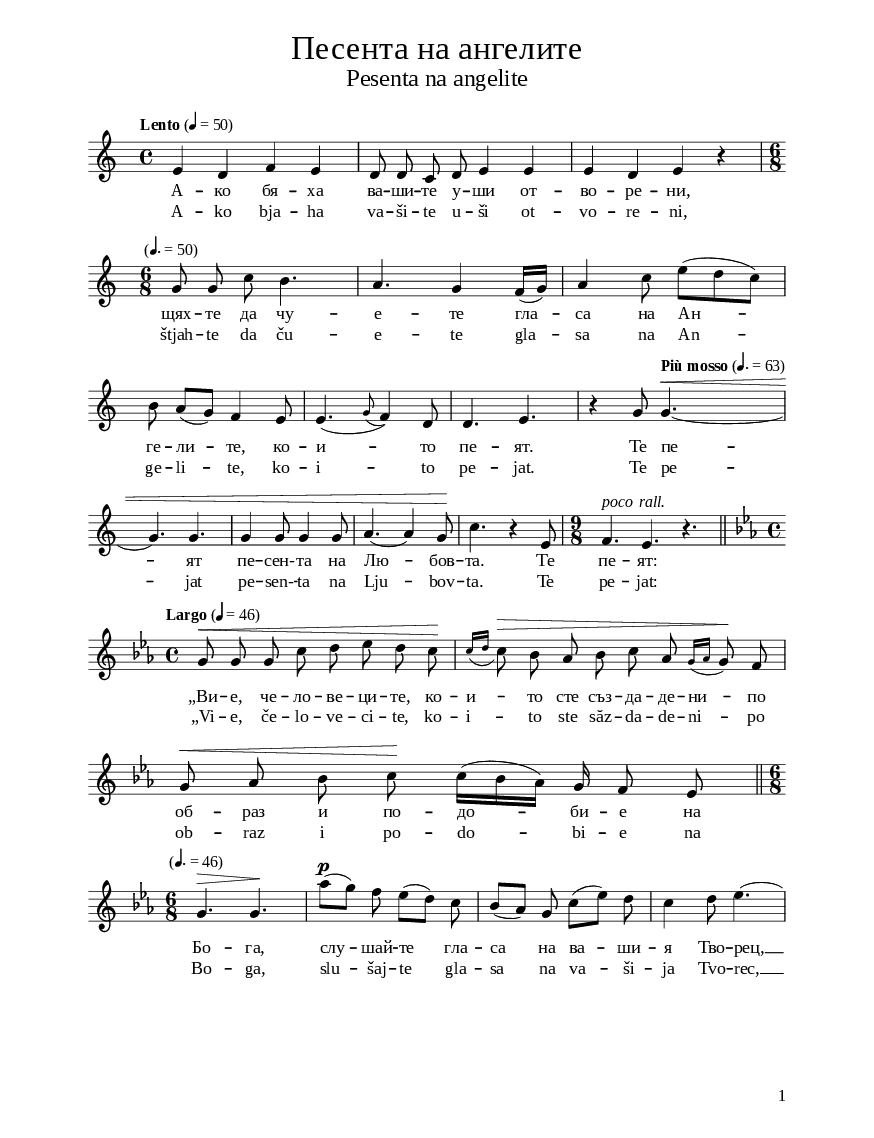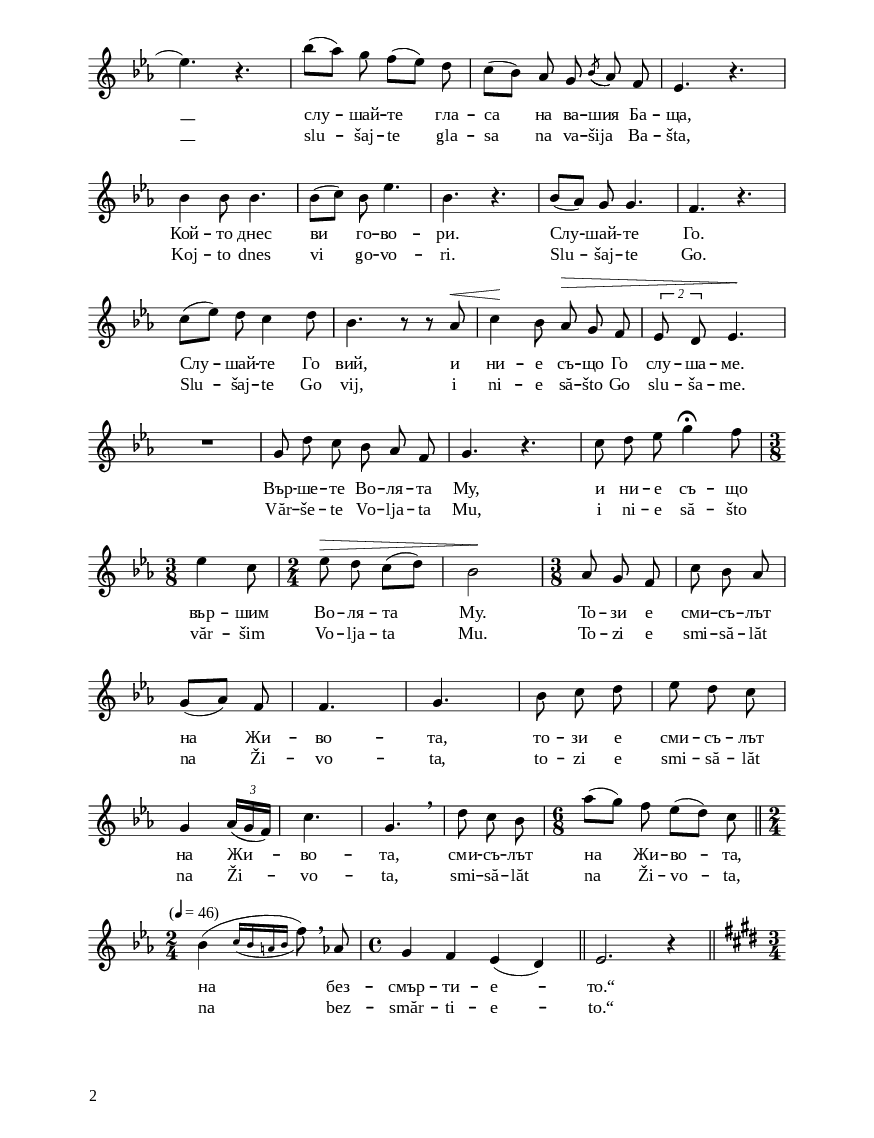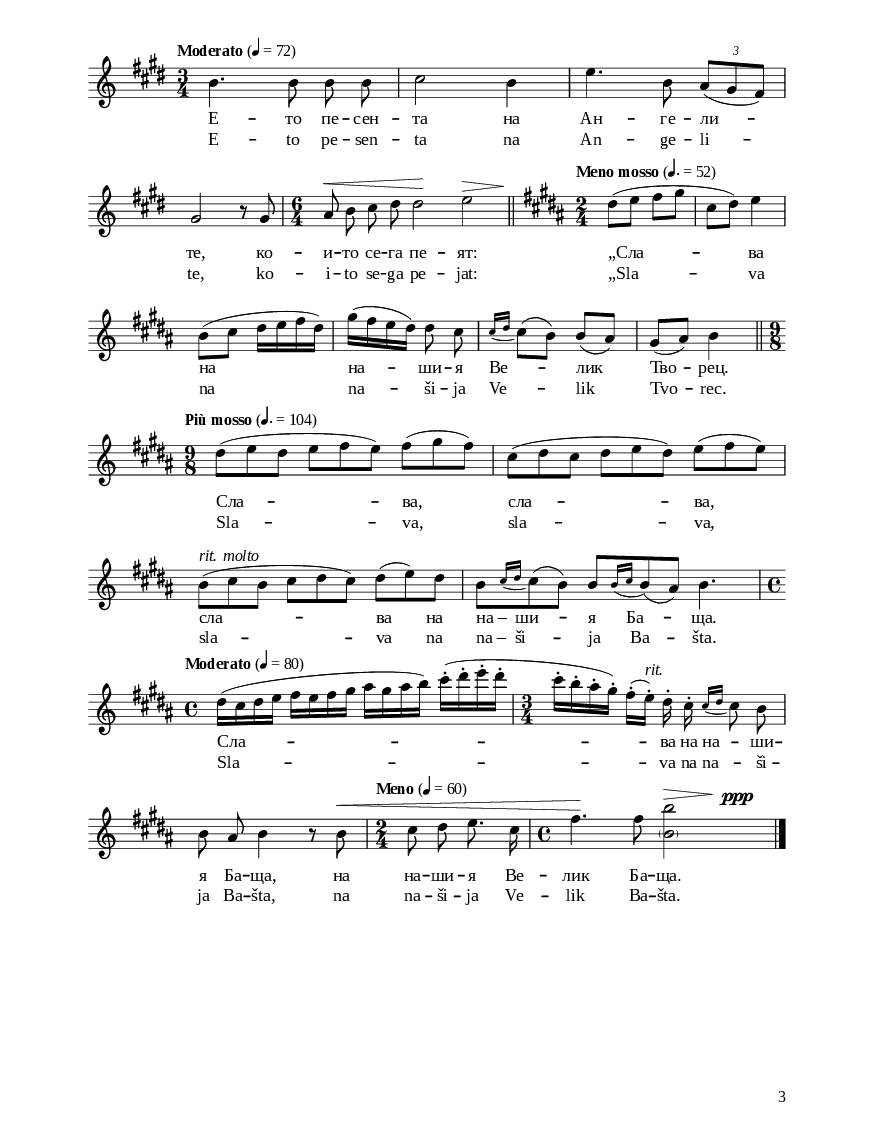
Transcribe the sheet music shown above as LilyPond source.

\version "2.24.1"

% include paper part and global functions
\include "include/globals.ily"

\bookpart {
  \label #'ref207
  \tocItem \markup "Песента на ангелите – Pesenta na angelite "
  \include "include/bookpart-paper.ily"
  \score {
    \include "include/score-layout.ily"

    \new Voice \absolute {
      \clef treble
      \key c \major
      \time 4/4
      \tempoFunc "Lento" 4 "50"
      \autoBeamOff
      \override Hairpin.to-barline = ##f
      \override Hairpin.after-line-breaking = ##t 
      e'4  d'4  f'4  e'4 | % 2
      d'8  d'8  c'8  d'8  e'4
      e'4 | % 3
      e'4  d'4  e'4 r4 | \break % 4
      \time 6/8  | % 4
      \tempoFunc "" 4. "50"
      g'8  g'8 c''8 b'4.  | % 5
      a'4.  g'4  f'16 ( [  g'16 ) ] | % 6
      a'4 c''8 e''8 ( [ d''8
      c''8 ) ] |\break  % 7
      b'8  a'8 ( [  g'8 ) ]  f'4  e'8
      | % 8
      e'4. ( \appoggiatura {  g'8 }  f'4 )
      d'8 | % 9
      d'4.  e'4. | 
      r4  g'8
      \tempoFunc "Più mosso" 4. "63"
      g'4. ~ ^\< |  \break % 11
      g'4.  g'4. | % 12
      g'4  g'8  g'4  g'8 | % 13
      a'4. ~  a'4  g'8 _\!  | % 14
      c''4.  r4  e'8 |  % 15
      \time 9/8  | % 15
      f'4. ^\markup{ \italic {poco rall.} }  e'4. r4. \bar
      "||" \break
      \key es \major \time 4/4 | % 16
      \tempoFunc "Largo" 4 "46"
      g'8 ^\<  g'8  g'8 c''8 d''8
      es''8 d''8 c''8 ^\! | % 17
      \grace {  c''16 ( [  d''16 ] } c''8 ) ^\>
      bes'8  as'8 bes'8 c''8
      as'8 \grace {  g'16 ( [  as'16 ] }  g'8 )
       ^\! f'8 | \break % 18
      g'8 ^\<  as'8 bes'8 c''8  ^\!
      c''16 ( [ bes'16  as'16 )  ] g'16
      f'8  es'8  \bar "||"
      \break | % 19
      \time 6/8  | % 19
      \tempoFunc "" 4. "46"
      g'4. ^\>  g'4.  ^\! |
      as''8 ( [ ^\p g''8 ) ] f''8
      es''8 ( [ d''8 ) ] c''8 | % 21
      bes'8 ( [  as'8 ) ]  g'8 c''8 ( [
      es''8 ) ] d''8 | % 22
      c''4 d''8 es''4. ~ \break | % 23
      es''4. r4. | % 24
      bes''8 ( [ as''8 ) ] g''8
      f''8 ( [ es''8 ) ] d''8 | % 25
      c''8 ( [ bes'8 ) ]  as'8  g'8
      \acciaccatura {  bes'8 ( }  as'8 )  f'8 | % 26
      es'4. r4. \break | % 27
      bes'4 bes'8 bes'4. | % 28
      bes'8 ( [ c''8 ) ] bes'8
      es''4. | % 29
      bes'4. r4. |
      bes'8 ( [  as'8 ) ]  g'8  g'4. | % 31
      f'4. r4. \break| % 32
      c''8 ( [ es''8 ) ] d''8 c''4
      d''8 | % 33
      bes'4. r8 r8  as'8 ^\< | % 34
      c''4 ^\! bes'8  as'8 ^\>  g'8
      f'8 | % 35
      \times 3/2  {
        es'8   d'8
      }
      es'4. ^\! \break | % 36
      R2. | % 37
      g'8 d''8 c''8 bes'8
      as'8  f'8 | % 38
      g'4. r4. | % 39
      c''8 d''8 es''8 g''4
      ^\fermata f''8 \break |
      \time 3/8  |
      es''4 c''8 | % 41
      \time 2/4  | % 41
      es''8 ^\> d''8 c''8 ( [ d''8
      ) ] | % 42
      bes'2 ^\! | % 43
      \time 3/8  | % 43
      as'8  g'8  f'8 | % 44
      c''8 bes'8  as'8 \break | % 45
      g'8 ( [  as'8 ) ]  f'8 | % 46
      f'4. | % 47
      g'4. | % 48
      bes'8 c''8 d''8 | % 49
      es''8 d''8 c''8 \break |
      g'4 \once \omit TupletBracket
      \times 2/3  {
        as'16 ( [  g'16  f'16 ) ]
      }
      | % 51
      c''4. | % 52
      g'4.  \breathe | % 53
      d''8 c''8 bes'8 | % 54
      \time 6/8  | % 54
      as''8 ( [ g''8 ) ] f''8 es''8
      ( [ d''8 ) ] c''8 \bar "||"
      \break | % 55
      \time 2/4  | % 55
      \tempoFunc "" 4 "46" | % 55
      bes'4 ( \acciaccatura {
        c''16 [bes'16 a'16
        bes'16 ]
      }
      f''8 )  \breathe as'8  | % 56
      \time 4/4  | % 56
      g'4  f'4  es'4 (  d'4 ) \bar "||"
      es'2. r4 \bar "||"
      \break | % 58
      \once \override Staff.KeyCancellation.break-visibility = #all-invisible
      \key e \major \time 3/4 | % 58
      \tempoFunc "Moderato" 4 "72"
      b'4. b'8 b'8 b'8 | % 59
      cis''2 b'4 |
      e''4. b'8 \once \omit TupletBracket
      \times 2/3  {
        a'8 ( [  gis'8  fis'8 ) ]
      }
      | \break % 61
      gis'2 r8  gis'8 | % 62
      \time 6/4  | % 62
      a'8 ^\< b'8 cis''8 dis''8
      dis''2 ^\! 
      \once \override Hairpin.to-barline = ##t
      e''2 ^\> \bar "||"
      \key b \major \time 2/4 | % 63
      \tempoFunc "Meno mosso" 4. "52"
      dis''8 ( [ _\! e''8 ] fis''8 [
      gis''8 ] | % 64
      cis''8 [ dis''8 ) ] e''4 | \break % 65
      b'8 ( [ cis''8 ] dis''16 [
      e''16 fis''16 dis''16 ) ]  | % 66
      gis''16 ( [ fis''16 e''16
      dis''16 ) ] dis''8 cis''8 | % 67
      \grace {  cis''16 ( [  dis''16 ] } cis''8 )
      ( [ b'8 ) ]  b'8 ( [  ais'8 ) ] | % 68
      gis'8 ( [  ais'8 ) ] b'4 \bar "||" \break
      \time 9/8  | % 69
      \tempoFunc "Più mosso" 4. "104"
      dis''8 ( [  e''8
      dis''8 ] e''8 [
      fis''8 e''8 ) ] fis''8 ( [ gis''8
      fis''8 ) ]  |
      cis''8 ( [ dis''8 cis''8 ]
      dis''8 [ e''8 dis''8 ) ] e''8 ( [
      fis''8 e''8 ) ] | % 71
      b'8 ( [ ^\markup{ \italic {rit. molto} } cis''8
      b'8 ] cis''8 [ dis''8 cis''8
      ) ] dis''8 ( [ e''8 ) dis''8 ] | % 72
      
      b'8 [ \acciaccatura { cis''16 [  dis''16 ] }
      cis''8 ( b'8 )]  
      
      b'8 [ \acciaccatura { b'16 [  cis''16 ] }
      b'8 ( ais'8 )] 
      
      b'4. \break | % 73
      \time 4/4  | % 73
      \tempoFunc "Moderato" 4 "80"
      dis''16 ( [ cis''16 dis''16
      e''16 ] fis''16 [ e''16 fis''16
      gis''16 ] ais''16 [ gis''16
      ais''16 b''16 ) ] cis'''16 ( -. [
      dis'''16 -. e'''16 -. dis'''16 -. ] | % 74
      \time 3/4  | % 74
      cis'''16 -. [ b''16 -. ais''16 -.
      gis''16 ) -. ] fis''16 ( -. [ e''16 )
      -. ] ^\markup{ \italic {rit.} } dis''16 -. cis''16
      -. \acciaccatura {  cis''16 [  dis''16 ] } cis''8
      b'8 \break | % 75
      b'8  ais'8 b'4 r8
      b'8^\<
       \tempoFunc "Meno" 4 "60"
       \time 2/4  | % 76
      cis''8 dis''8 e''8. cis''16
      | % 77
      \time 4/4  | % 77
      fis''4. ^\! fis''8 
      <\parenthesize b'
      b''>2 ^\>
      \once \override Score.BarLine.break-visibility = ##(#f #f #f)      
      s^\ppp ^\! \bar "|."
    }

   \addlyrics {
      А
      -- ко бя -- ха ва -- ши -- те у -- ши
      от -- во -- ре -- ни, щях -- те да
      чу -- е -- те гла -- са на Ан
      --  ге -- ли -- те, ко -- и
      --  то пе -- ят. Те пе --
      ят пе -- "сен-" -- та на Лю -- бов
      -- та. Те пе -- ят: „Ви -- е, че --
      ло -- ве -- ци -- те, ко -- и --
      то сте съз -- да -- де -- ни --
      по об -- раз и по -- до --
      би -- е на Бо -- га, слу -- шай
      -- те  гла -- са  на ва --
      ши -- я Тво -- рец, __ слу --
      шай -- те  гла -- са  на ва
      -- шия Ба -- ща, Кой -- то днес
      ви  го -- во -- ри. Слу -- "шай-"
      -- те Го. Слу -- шай -- те Го
      вий, и ни -- е съ -- що Го слу --
      ша -- ме. Вър -- ше -- те Во -- ля --
      та Му, и ни -- е съ -- що вър --
      шим Во -- ля -- та  Му. То -- зи
      е сми -- съ -- лът на  Жи -- во
      -- та, то -- зи е сми -- съ -- лът
      на Жи --  во -- та, сми -- съ
      -- лът на  Жи -- во -- та, на
      без -- смър -- ти
      -- е -- то.“ Е -- то пе -- сен --
      та на Ан -- ге -- ли  --  те,
      ко -- и -- то се -- га пе -- ят:
      „Сла --     ва на
      на --
      ши -- я   Ве -- лик
      Тво -- рец. Сла --
      ва,   сла --
      ва,   сла --
      "ва        на" "на –  ши" --
      "я       Ба" -- ща. Сла -- "" -- "" --
      ва на   на -- ши -- я Ба
      -- ща, на на -- ши -- я Ве -- лик Ба
      -- ща.}
      
   \addlyrics {
      A
      -- ko bja -- ha va -- ši -- te u -- ši
      ot -- vo -- re -- ni, štjah -- te da
      ču -- e -- te gla -- sa na An
      --  ge -- li -- te, ko -- i
      --  to pe -- jat. Te pe --
      jat pe -- "sen-" -- ta na Lju -- bov
      -- ta. Te pe -- jat: „Vi -- e, če --
      lo -- ve -- ci -- te, ko -- i --
      to ste săz -- da -- de -- ni --
      po ob -- raz i po -- do --
      bi -- e na Bo -- ga, slu -- šaj
      -- te  gla -- sa  na va --
      ši -- ja Tvo -- rec, __ slu --
      šaj -- te  gla -- sa  na va
      -- šija Ba -- šta, Koj -- to dnes
      vi  go -- vo -- ri. Slu -- šaj
      -- te Go. Slu -- šaj -- te Go
      vij, i ni -- e să -- što Go slu --
      ša -- me. Văr -- še -- te Vo -- lja --
      ta Mu, i ni -- e să -- što văr --
      šim Vo -- lja -- ta  Mu. To -- zi
      e smi -- să -- lăt na  Ži -- vo
      -- ta, to -- zi e smi -- să -- lăt
      na Ži --  vo -- ta, smi -- să
      -- lăt na  Ži -- vo -- ta, na
      bez -- smăr -- ti
      -- e -- to.“ E -- to pe -- sen --
      ta na An -- ge -- li  --  te,
      ko -- i -- to se -- ga pe -- jat:
      „Sla --     va na
      na --
      ši -- ja   Ve -- lik
      Tvo -- rec. Sla --
      va,   sla --
      va,   sla --
      "va        na" "na –  ši" --
      "ja       Ba" -- šta. Sla -- "" -- "" --
      va na   na -- ši -- ja Ba
      -- šta, na na -- ši -- ja Ve -- lik Ba
      -- šta.}

    \header {
      title = \titleFunc "Песента на ангелите" "Pesenta na angelite"
    }

    \midi{}

  } % score

 \pageBreak

  % include foreign translation(s) of the song
   \version "2.24.0"

\markup \fill-line { \fontsize #deTitleFontSize "Das Lied der Engel" }
\markup \null
\markup \null
\markup \fontsize #deCoupletFontSize {
  \hspace #10
  \override #`(baseline-skip . ,deCoupletBaselineSkip)

  \column {

 \line { " "Wenn eure Ohren offen wären, }

 \line { " "würdet ihr die Stimme der Engel hören, }

 \line { " "die singen. }

 \line { " "Sie singen das Lied der Liebe. }

 \line { " "Sie singen: „Ihr, die Menschen, }

 \line { " "die ihr geschaffen wurdet }

 \line { " "nach dem Ebenbild Gottes, }

 \line { " "hört die Stimme eures Schöpfers, }

 \line { " "hört die Stimme eures Vaters. }

 \line { " "Der, der zu euch heute spricht! }

 \line { " "Hört Ihn! Hört Ihn }

 \line { " "und wir werden ihn auch hören. }

 \line { " "Erfüllt seinen Willen, }

 \line { " "wie wir auch Seinen Willen erfüllen,
 }
 \line { " "Dies ist der Sinn des Lebens, }

 \line { " "dies ist der Sinn des Lebens, }

 \line { " "der Sinn des Lebens, der Unsterblichkeit.“ }

 \line { " "Sieh, das Lied der Engel, }

 \line { " "die jetzt singen: }

 \line { " "„Ruhm zu unserem großen Schöpfer! }

 \line { " "Ruhm, Ruhm, Ruhm unserem Vater! }

 \line { " "Ruhm unserem Vater, }

 \line { " "unserem großen Vater.“ }
  }
}


} % bookpart

% Più mosso
%
